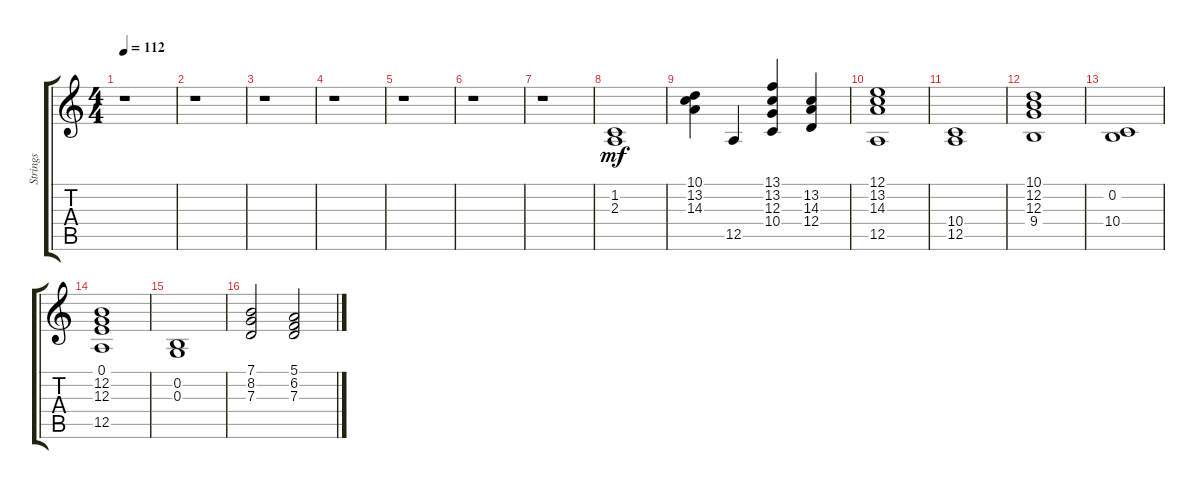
\track ("Strings" "Strings") {instrument stringensemble2}
\staff {score tabs}
\tuning (E4 B3 G3 D3 A2 E2) {hide}
\ts (4 4)
\tempo 112
\clef g2
\ks c
r.1{dy mf} |
r.1 |
r.1 |
r.1 |
r.1 |
r.1 |
r.1 |
(1.2 2.3).1 |
(10.1 13.2 14.3).4 12.5.4 (13.1 13.2 12.3 10.4).4 (13.2 14.3 12.4).4 |
(12.1 13.2 14.3 12.5).1 |
(10.4 12.5).1 |
(10.1 12.2 12.3 9.4).1 |
(0.2 10.4).1 |
(0.1 12.2 12.3 12.5).1 |
(0.2 0.3).1 |
(7.1 8.2 7.3).2 (5.1 6.2 7.3).2
